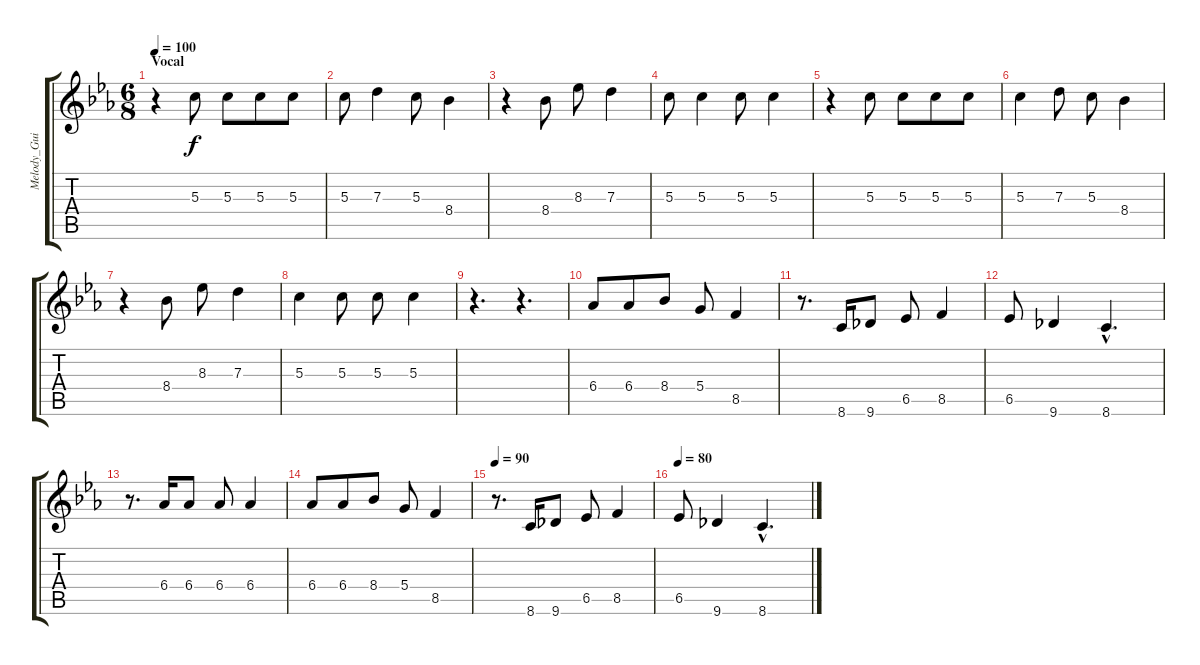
\track ("Melody_Guitar" "Melody_Gui") {instrument acousticguitarnylon}
\staff {score tabs}
\tuning (E4 B3 G3 D3 A2 E2) {hide}
\ts (6 8)
\section ("" "Vocal")
\tempo 100
\clef g2
\ks eb
r.4{dy f} 5.3.8 5.3.8 5.3.8 5.3.8 |
5.3.8 7.3.4 5.3.8 8.4.4 |
r.4 8.4.8 8.3.8 7.3.4 |
5.3.8 5.3.4 5.3.8 5.3.4 |
r.4 5.3.8 5.3.8 5.3.8 5.3.8 |
5.3.4 7.3.8 5.3.8 8.4.4 |
r.4 8.4.8 8.3.8 7.3.4 |
5.3.4 5.3.8 5.3.8 5.3.4 |
r.4{d} r.4{d} |
6.4.8 6.4.8 8.4.8 5.4.8 8.5.4 |
r.8{d} 8.6.16 9.6.8 6.5.8 8.5.4 |
6.5.8 9.6.4 8.6{hac}.4{d} |
r.8{d} 6.4.16 6.4.8 6.4.8 6.4.4 |
6.4.8 6.4.8 8.4.8 5.4.8 8.5.4 |
\tempo 80
\tempo 90
r.8{d} 8.6.16 9.6.8 6.5.8 8.5.4 |
\tempo 70
\tempo 80
6.5.8{volume 0} 9.6.4 8.6{hac}.4{d}
